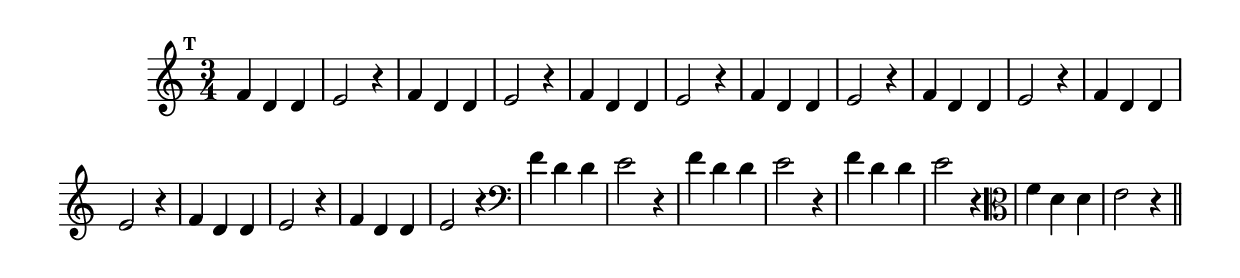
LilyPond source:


\version "2.14.2"

%\header { texidoc="Perguntas e Respostas"}

\relative c' {

  \override Staff.TimeSignature #'style = #'()
  \time 3/4 
  \override Score.BarNumber #'transparent = ##t
                                %\override Score.RehearsalMark #'font-family = #'roman
  \override Score.RehearsalMark #'font-size = #-2
  \override Score.BarNumber #'transparent = ##t
  \set Score.markFormatter = #format-mark-numbers

  \mark 19 

                                % CLARINETE

  \tag #'cl {
    f4 d d | e2 r4 
  }

                                % FLAUTA

  \tag #'fl {
    f4 d d | e2 r4 
  }

                                % OBOÉ

  \tag #'ob {
    f4 d d | e2 r4 
  }

                                % SAX ALTO

  \tag #'saxa {
    f4 d d | e2 r4 
  }

                                % SAX TENOR

  \tag #'saxt {
    f4 d d | e2 r4 
  }

                                % SAX GENES

  \tag #'saxg {
    f4 d d | e2 r4 
  }

                                % TROMPETE

  \tag #'tpt {
    f4 d d | e2 r4 
  }

                                % TROMPA

  \tag #'tpa {
    f4 d d | e2 r4 
  }


                                % TROMBONE

  \tag #'tbn {
    \clef bass
    f4 d d | e2 r4 
  }

                                % TUBA MIB

  \tag #'tbamib {
    \clef bass
    f4 d d | e2 r4 
  }

                                % TUBA SIB

  \tag #'tbasib {
    \clef bass
    f4 d d | e2 r4 
  }

                                % VIOLA

  \tag #'vla {
    \clef alto
    f4 d d | e2 r4 
  }

                                % FINAL

  \bar "||"

}
